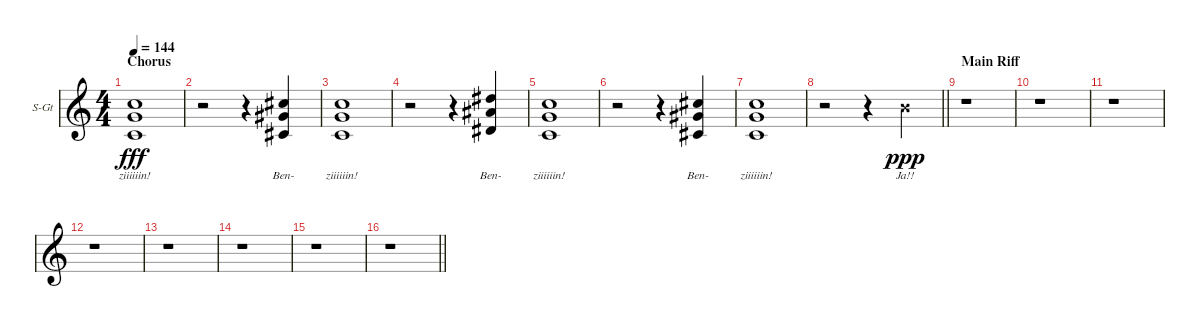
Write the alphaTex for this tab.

\bracketExtendMode groupsimilarinstruments
\firstSystemTrackNameOrientation horizontal
\otherSystemsTrackNameOrientation horizontal
\track ("Till" "S-Gt") {instrument lead2sawtooth}
\staff {score}
\tuning (E4 B3 G3 D3 A2 E2)
\displaytranspose 12
\ts (4 4)
\section ("" "Chorus")
\tempo 144
\clef g2
\ks c
(1.2 0.3 3.5).1{lyrics (0 "ziiiiiin!") lyrics (1 "") lyrics (2 "") lyrics (3 "") lyrics (4 "") dy fff} |
r.2 r.4 (2.2 1.3 4.5).4{lyrics (0 "Ben-") lyrics (1 "") lyrics (2 "") lyrics (3 "") lyrics (4 "")} |
(1.2 0.3 3.5).1{lyrics (0 "ziiiiiin!") lyrics (1 "") lyrics (2 "") lyrics (3 "") lyrics (4 "")} |
r.2 r.4 (4.2 3.3 6.5).4{lyrics (0 "Ben-") lyrics (1 "") lyrics (2 "") lyrics (3 "") lyrics (4 "")} |
(1.2 0.3 3.5).1{lyrics (0 "ziiiiiin!") lyrics (1 "") lyrics (2 "") lyrics (3 "") lyrics (4 "")} |
r.2 r.4 (2.2 1.3 4.5).4{lyrics (0 "Ben-") lyrics (1 "") lyrics (2 "") lyrics (3 "") lyrics (4 "")} |
(1.2 0.3 3.5).1{lyrics (0 "ziiiiiin!") lyrics (1 "") lyrics (2 "") lyrics (3 "") lyrics (4 "")} |
\barLineRight lightlight
r.2 r.4 0.2{x}.4{lyrics (0 "Ja!!") lyrics (1 "") lyrics (2 "") lyrics (3 "") lyrics (4 "") dy ppp} |
\section ("" "Main Riff")
r.1 |
r.1 |
r.1 |
r.1 |
r.1 |
r.1 |
r.1 |
\barLineRight lightlight
r.1
